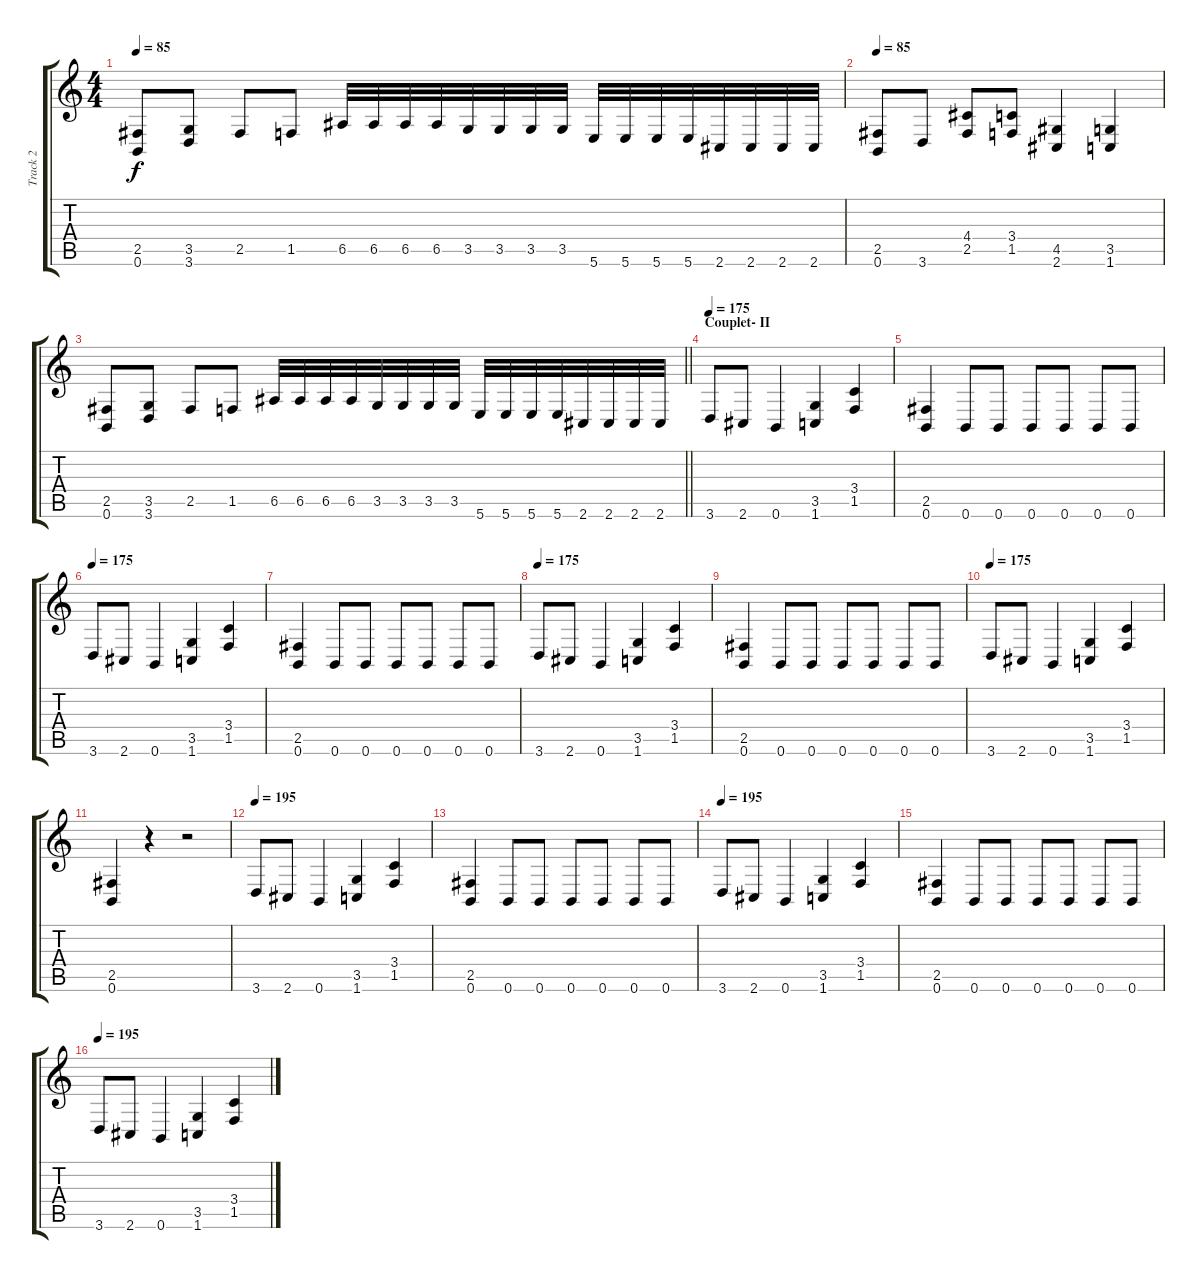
\track ("Track 2" "Track 2") {instrument distortionguitar}
\staff {score tabs}
\tuning (B3 Gb3 D3 A2 E2 B1) {hide}
\ts (4 4)
\tempo 85
\clef g2
\ks c
(2.5 0.6).8{dy f} (3.5 3.6).8 2.5.8 1.5.8 6.5.32 6.5.32 6.5.32 6.5.32 3.5.32 3.5.32 3.5.32 3.5.32 5.6.32 5.6.32 5.6.32 5.6.32 2.6.32 2.6.32 2.6.32 2.6.32 |
\tempo 85
(2.5 0.6).8 3.6.8 (4.4 2.5).8 (3.4 1.5).8 (4.5 2.6).4 (3.5 1.6).4 |
\barLineRight lightlight
(2.5 0.6).8 (3.5 3.6).8 2.5.8 1.5.8 6.5.32 6.5.32 6.5.32 6.5.32 3.5.32 3.5.32 3.5.32 3.5.32 5.6.32 5.6.32 5.6.32 5.6.32 2.6.32 2.6.32 2.6.32 2.6.32 |
\section ("" "Couplet- II")
\tempo 175
3.6.8 2.6.8 0.6.4 (3.5 1.6).4 (3.4 1.5).4 |
(2.5 0.6).4 0.6.8 0.6.8 0.6.8 0.6.8 0.6.8 0.6.8 |
\tempo 175
3.6.8 2.6.8 0.6.4 (3.5 1.6).4 (3.4 1.5).4 |
(2.5 0.6).4 0.6.8 0.6.8 0.6.8 0.6.8 0.6.8 0.6.8 |
\tempo 175
3.6.8 2.6.8 0.6.4 (3.5 1.6).4 (3.4 1.5).4 |
(2.5 0.6).4 0.6.8 0.6.8 0.6.8 0.6.8 0.6.8 0.6.8 |
\tempo 175
3.6.8 2.6.8 0.6.4 (3.5 1.6).4 (3.4 1.5).4 |
(2.5 0.6).4 r.4 r.2 |
\tempo 195
3.6.8 2.6.8 0.6.4 (3.5 1.6).4 (3.4 1.5).4 |
(2.5 0.6).4 0.6.8 0.6.8 0.6.8 0.6.8 0.6.8 0.6.8 |
\tempo 195
3.6.8 2.6.8 0.6.4 (3.5 1.6).4 (3.4 1.5).4 |
(2.5 0.6).4 0.6.8 0.6.8 0.6.8 0.6.8 0.6.8 0.6.8 |
\tempo 195
3.6.8 2.6.8 0.6.4 (3.5 1.6).4 (3.4 1.5).4
